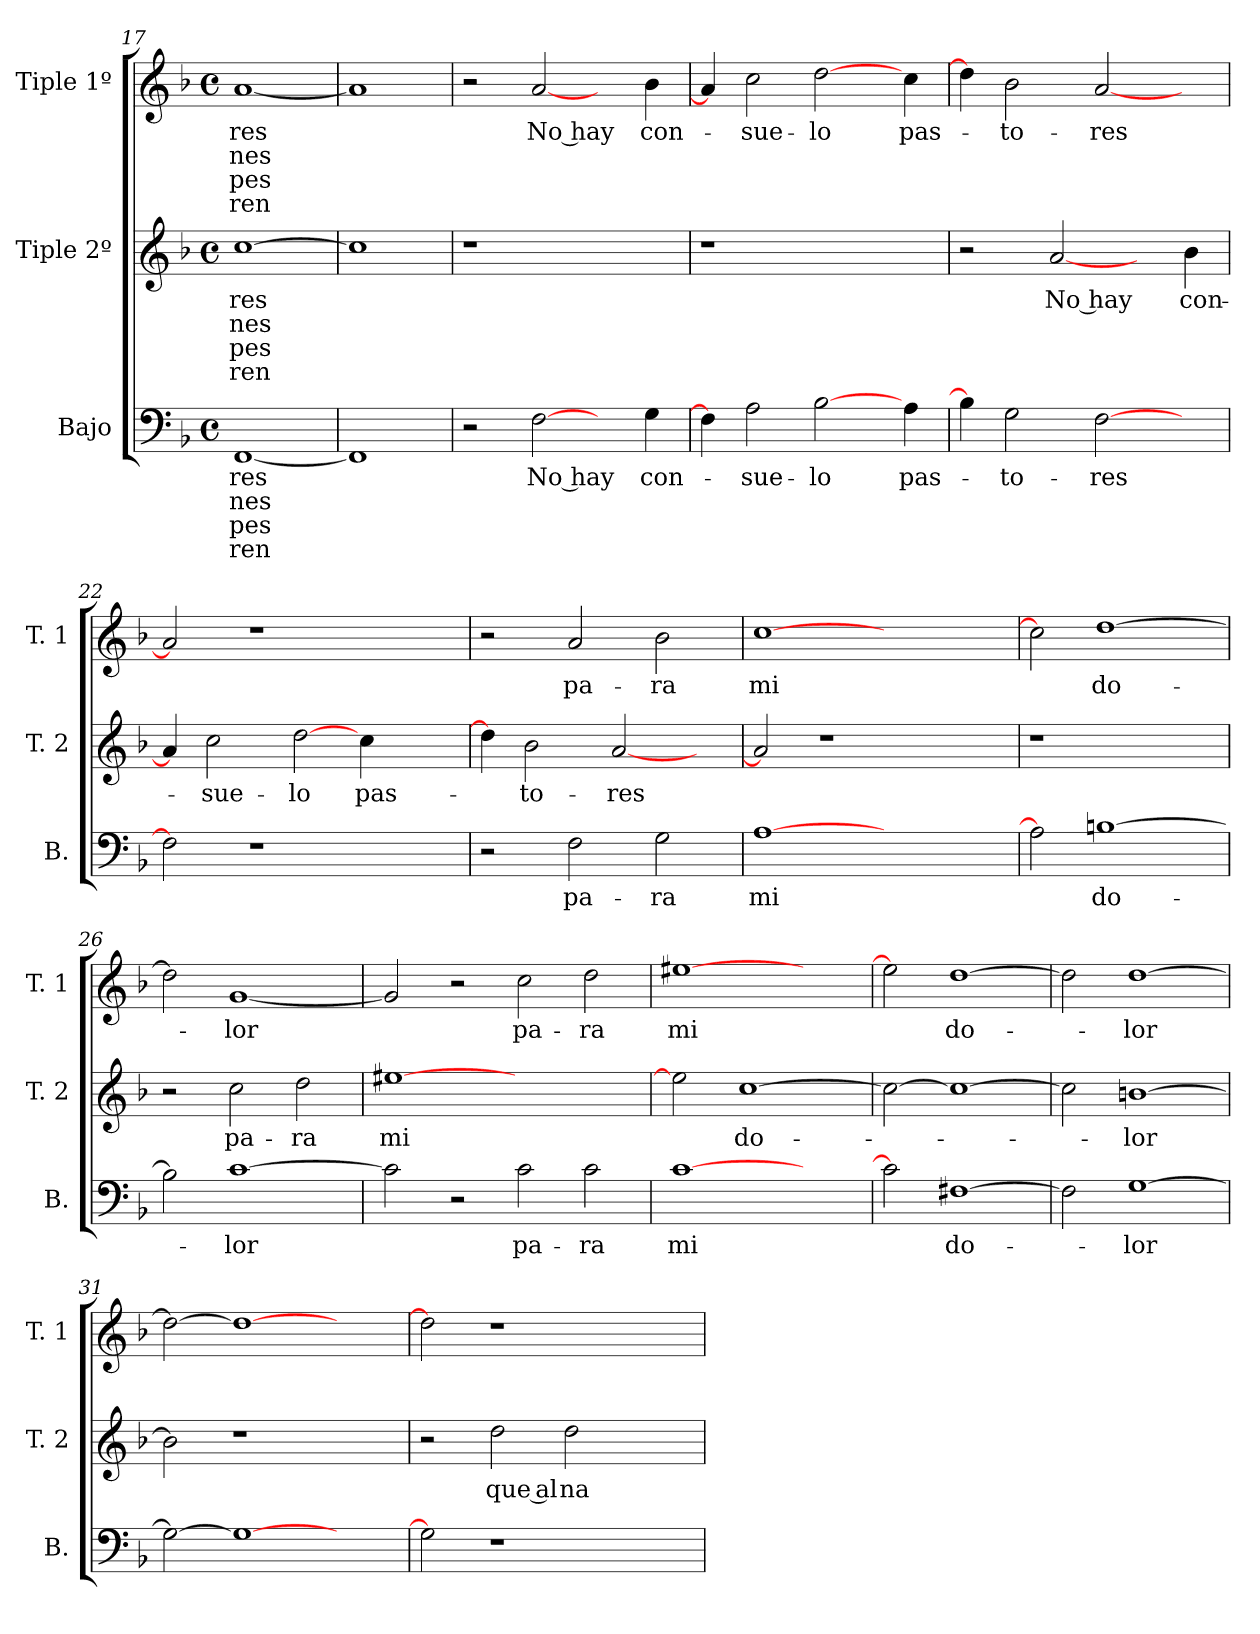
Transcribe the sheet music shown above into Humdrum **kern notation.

**kern	**text	**text	**text	**text	**kern	**text	**text	**text	**text	**kern	**text	**text	**text	**text
*part3	*part3	*part3	*part3	*part3	*part2	*part2	*part2	*part2	*part2	*part1	*part1	*part1	*part1	*part1
*staff3	*staff3	*staff3	*staff3	*staff3	*staff2	*staff2	*staff2	*staff2	*staff2	*staff1	*staff1	*staff1	*staff1	*staff1
*I"Bajo	*	*	*	*	*I"Tiple 2º	*	*	*	*	*I"Tiple 1º	*	*	*	*
*I'B.	*	*	*	*	*I'T. 2	*	*	*	*	*I'T. 1	*	*	*	*
*clefF4	*	*	*	*	*clefG2	*	*	*	*	*clefG2	*	*	*	*
*k[b-]	*	*	*	*	*k[b-]	*	*	*	*	*k[b-]	*	*	*	*
*M4/4	*	*	*	*	*M4/4	*	*	*	*	*M4/4	*	*	*	*
*met(c)	*	*	*	*	*met(c)	*	*	*	*	*met(c)	*	*	*	*
=17	=17	=17	=17	=17	=17	=17	=17	=17	=17	=17	=17	=17	=17	=17
[1FF	-res	-nes	-pes	-ren	[1cc	-res	-nes	-pes	-ren	[1a	-res	-nes	-pes	-ren
=18	=18	=18	=18	=18	=18	=18	=18	=18	=18	=18	=18	=18	=18	=18
1FF]	.	.	.	.	1cc]	.	.	.	.	1a]	.	.	.	.
!!LO:LB:g=z
=19	=19	=19	=19	=19	=19	=19	=19	=19	=19	=19	=19	=19	=19	=19
2r	.	.	.	.	1r	.	.	.	.	2r	.	.	.	.
[2F	No hay	.	.	.	.	.	.	.	.	[2a	No hay	.	.	.
4ryy	.	.	.	.	2ryy	.	.	.	.	4ryy	.	.	.	.
4G	con-	.	.	.	.	.	.	.	.	4b-	con-	.	.	.
=20	=20	=20	=20	=20	=20	=20	=20	=20	=20	=20	=20	=20	=20	=20
4F]	.	.	.	.	1r	.	.	.	.	4a]	.	.	.	.
2A	-sue-	.	.	.	.	.	.	.	.	2cc	-sue-	.	.	.
[2B-	-lo	.	.	.	.	.	.	.	.	[2dd	-lo	.	.	.
.	.	.	.	.	2ryy	.	.	.	.	.	.	.	.	.
4A	pas-	.	.	.	.	.	.	.	.	4cc	pas-	.	.	.
=21	=21	=21	=21	=21	=21	=21	=21	=21	=21	=21	=21	=21	=21	=21
4B-]	.	.	.	.	2r	.	.	.	.	4dd]	.	.	.	.
2G	-to-	.	.	.	.	.	.	.	.	2b-	-to-	.	.	.
.	.	.	.	.	[2a	No hay	.	.	.	.	.	.	.	.
[2F	-res	.	.	.	.	.	.	.	.	[2a	-res	.	.	.
.	.	.	.	.	4ryy	.	.	.	.	.	.	.	.	.
4ryy	.	.	.	.	4b-	con-	.	.	.	4ryy	.	.	.	.
=22	=22	=22	=22	=22	=22	=22	=22	=22	=22	=22	=22	=22	=22	=22
2F]	.	.	.	.	4a]	.	.	.	.	2a]	.	.	.	.
.	.	.	.	.	2cc	-sue-	.	.	.	.	.	.	.	.
1r	.	.	.	.	.	.	.	.	.	1r	.	.	.	.
.	.	.	.	.	[2dd	-lo	.	.	.	.	.	.	.	.
.	.	.	.	.	4cc	pas-	.	.	.	.	.	.	.	.
2ryy	.	.	.	.	2ryy	.	.	.	.	2ryy	.	.	.	.
=23	=23	=23	=23	=23	=23	=23	=23	=23	=23	=23	=23	=23	=23	=23
2r	.	.	.	.	4dd]	.	.	.	.	2r	.	.	.	.
.	.	.	.	.	2b-	-to-	.	.	.	.	.	.	.	.
2F	pa-	.	.	.	.	.	.	.	.	2a	pa-	.	.	.
.	.	.	.	.	[2a	-res	.	.	.	.	.	.	.	.
2G	-ra	.	.	.	.	.	.	.	.	2b-	-ra	.	.	.
.	.	.	.	.	4ryy	.	.	.	.	.	.	.	.	.
=24	=24	=24	=24	=24	=24	=24	=24	=24	=24	=24	=24	=24	=24	=24
[1A	mi	.	.	.	2a]	.	.	.	.	[1cc	mi	.	.	.
.	.	.	.	.	1r	.	.	.	.	.	.	.	.	.
1ryy	.	.	.	.	.	.	.	.	.	1ryy	.	.	.	.
.	.	.	.	.	2ryy	.	.	.	.	.	.	.	.	.
=25	=25	=25	=25	=25	=25	=25	=25	=25	=25	=25	=25	=25	=25	=25
2A]	.	.	.	.	1r	.	.	.	.	2cc]	.	.	.	.
[1Bn	do-	.	.	.	.	.	.	.	.	[1dd	do-	.	.	.
.	.	.	.	.	2ryy	.	.	.	.	.	.	.	.	.
=26	=26	=26	=26	=26	=26	=26	=26	=26	=26	=26	=26	=26	=26	=26
2B]	.	.	.	.	2r	.	.	.	.	2dd]	.	.	.	.
[1c	-lor	.	.	.	2cc	pa-	.	.	.	[1g	-lor	.	.	.
.	.	.	.	.	2dd	-ra	.	.	.	.	.	.	.	.
=27	=27	=27	=27	=27	=27	=27	=27	=27	=27	=27	=27	=27	=27	=27
2c]	.	.	.	.	[1ee#X	mi	.	.	.	2g]	.	.	.	.
2r	.	.	.	.	.	.	.	.	.	2r	.	.	.	.
2c	pa-	.	.	.	1ryy	.	.	.	.	2cc	pa-	.	.	.
2c	-ra	.	.	.	.	.	.	.	.	2dd	-ra	.	.	.
=28	=28	=28	=28	=28	=28	=28	=28	=28	=28	=28	=28	=28	=28	=28
[1c	mi	.	.	.	2ee#]	.	.	.	.	[1ee#X	mi	.	.	.
.	.	.	.	.	[1cc	do-	.	.	.	.	.	.	.	.
2ryy	.	.	.	.	.	.	.	.	.	2ryy	.	.	.	.
=29	=29	=29	=29	=29	=29	=29	=29	=29	=29	=29	=29	=29	=29	=29
2c]	.	.	.	.	2cc_	.	.	.	.	2ee#]	.	.	.	.
[1F#X	do-	.	.	.	1cc_	.	.	.	.	[1dd	do-	.	.	.
=30	=30	=30	=30	=30	=30	=30	=30	=30	=30	=30	=30	=30	=30	=30
2F#]	.	.	.	.	2cc]	.	.	.	.	2dd]	.	.	.	.
[1G	-lor	.	.	.	[1bn	-lor	.	.	.	[1dd	-lor	.	.	.
=31	=31	=31	=31	=31	=31	=31	=31	=31	=31	=31	=31	=31	=31	=31
2G_	.	.	.	.	2b]	.	.	.	.	2dd_	.	.	.	.
1G_	.	.	.	.	1r	.	.	.	.	1dd_	.	.	.	.
2ryy	.	.	.	.	2ryy	.	.	.	.	2ryy	.	.	.	.
=32	=32	=32	=32	=32	=32	=32	=32	=32	=32	=32	=32	=32	=32	=32
2G]	.	.	.	.	2r	.	.	.	.	2dd]	.	.	.	.
1r	.	.	.	.	2dd	que al	.	.	.	1r	.	.	.	.
.	.	.	.	.	2dd	na-	.	.	.	.	.	.	.	.
2ryy	.	.	.	.	2ryy	.	.	.	.	2ryy	.	.	.	.
=	=	=	=	=	=	=	=	=	=	=	=	=	=	=
*-	*-	*-	*-	*-	*-	*-	*-	*-	*-	*-	*-	*-	*-	*-
